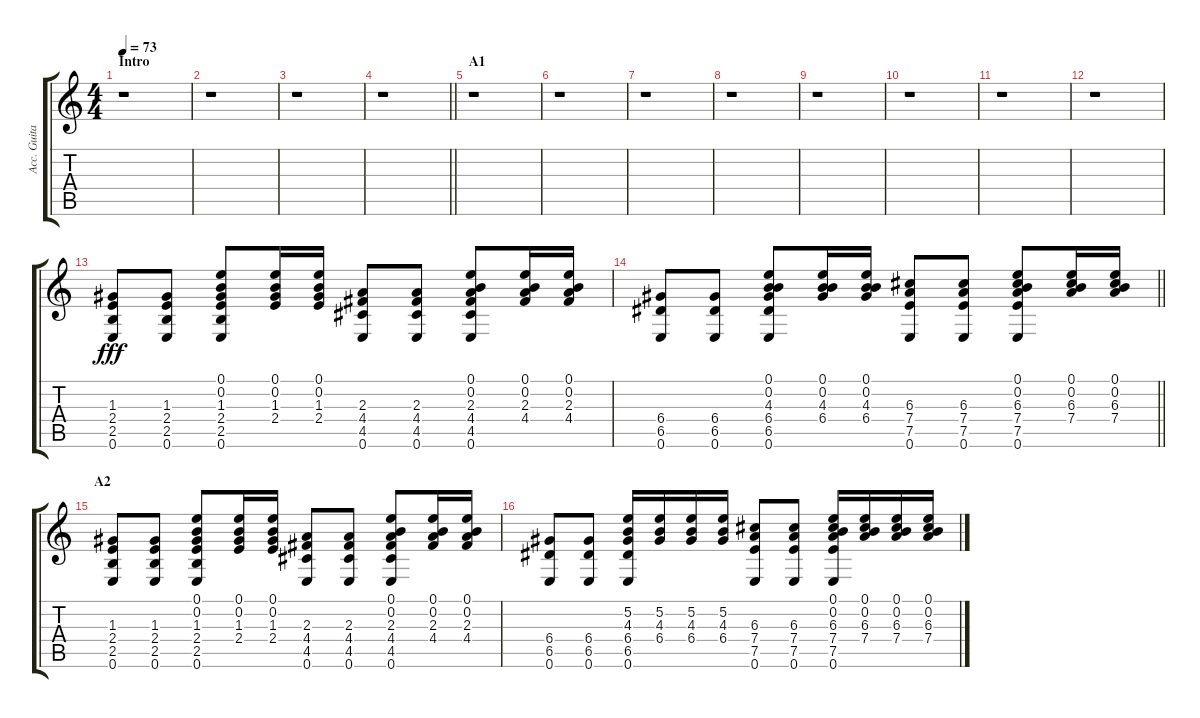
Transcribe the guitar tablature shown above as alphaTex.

\track ("Acc. Guitar (left)" "Acc. Guita") {instrument acousticguitarsteel}
\staff {score tabs}
\tuning (E4 B3 G3 D3 A2 E2) {hide}
\ts (4 4)
\section ("" "Intro")
\tempo 73
\clef g2
\ks c
r.1{dy fff instrument acousticguitarsteel} |
r.1 |
r.1 |
\barLineRight lightlight
r.1 |
\section ("" "A1")
r.1 |
r.1 |
r.1 |
r.1 |
r.1 |
r.1 |
r.1 |
r.1 |
(1.3 2.4 2.5 0.6).8{volume 8} (1.3 2.4 2.5 0.6).8 (0.1 0.2 1.3 2.4 2.5 0.6).8 (0.1 0.2 1.3 2.4).16 (0.1 0.2 1.3 2.4).16 (2.3 4.4 4.5 0.6).8 (2.3 4.4 4.5 0.6).8 (0.1 0.2 2.3 4.4 4.5 0.6).8 (0.1 0.2 2.3 4.4).16 (0.1 0.2 2.3 4.4).16 |
\barLineRight lightlight
(6.4 6.5 0.6).8 (6.4 6.5 0.6).8 (0.1 0.2 4.3 6.4 6.5 0.6).8 (0.1 0.2 4.3 6.4).16 (0.1 0.2 4.3 6.4).16 (6.3 7.4 7.5 0.6).8 (6.3 7.4 7.5 0.6).8 (0.1 0.2 6.3 7.4 7.5 0.6).8 (0.1 0.2 6.3 7.4).16 (0.1 0.2 6.3 7.4).16 |
\section ("" "A2")
(1.3 2.4 2.5 0.6).8 (1.3 2.4 2.5 0.6).8 (0.1 0.2 1.3 2.4 2.5 0.6).8 (0.1 0.2 1.3 2.4).16 (0.1 0.2 1.3 2.4).16 (2.3 4.4 4.5 0.6).8 (2.3 4.4 4.5 0.6).8 (0.1 0.2 2.3 4.4 4.5 0.6).8 (0.1 0.2 2.3 4.4).16 (0.1 0.2 2.3 4.4).16 |
(6.4 6.5 0.6).8 (6.4 6.5 0.6).8 (5.2 4.3 6.4 6.5 0.6).16 (5.2 4.3 6.4).16 (5.2 4.3 6.4).16 (5.2 4.3 6.4).16 (6.3 7.4 7.5 0.6).8 (6.3 7.4 7.5 0.6).8 (0.1 0.2 6.3 7.4 7.5 0.6).16 (0.1 0.2 6.3 7.4).16 (0.1 0.2 6.3 7.4).16 (0.1 0.2 6.3 7.4).16
